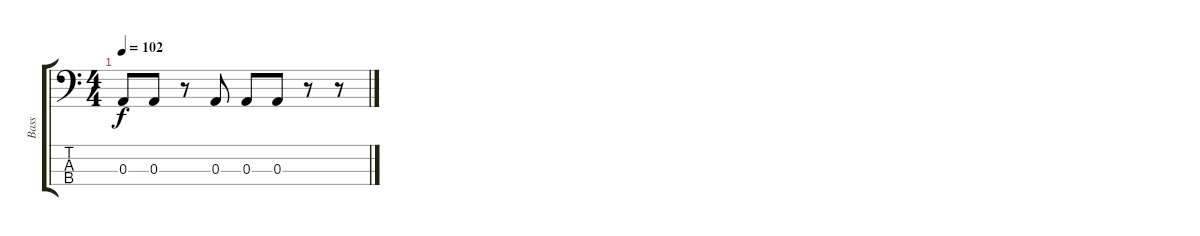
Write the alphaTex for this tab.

\track ("Bass" "Bass") {instrument electricbasspick}
\staff {score tabs}
\tuning (G2 D2 A1 E1) {hide}
\ts (4 4)
\tempo 102
\clef f4
\ks c
0.3.8{dy f} 0.3.8 r.8 0.3.8 0.3.8 0.3.8 r.8 r.8
